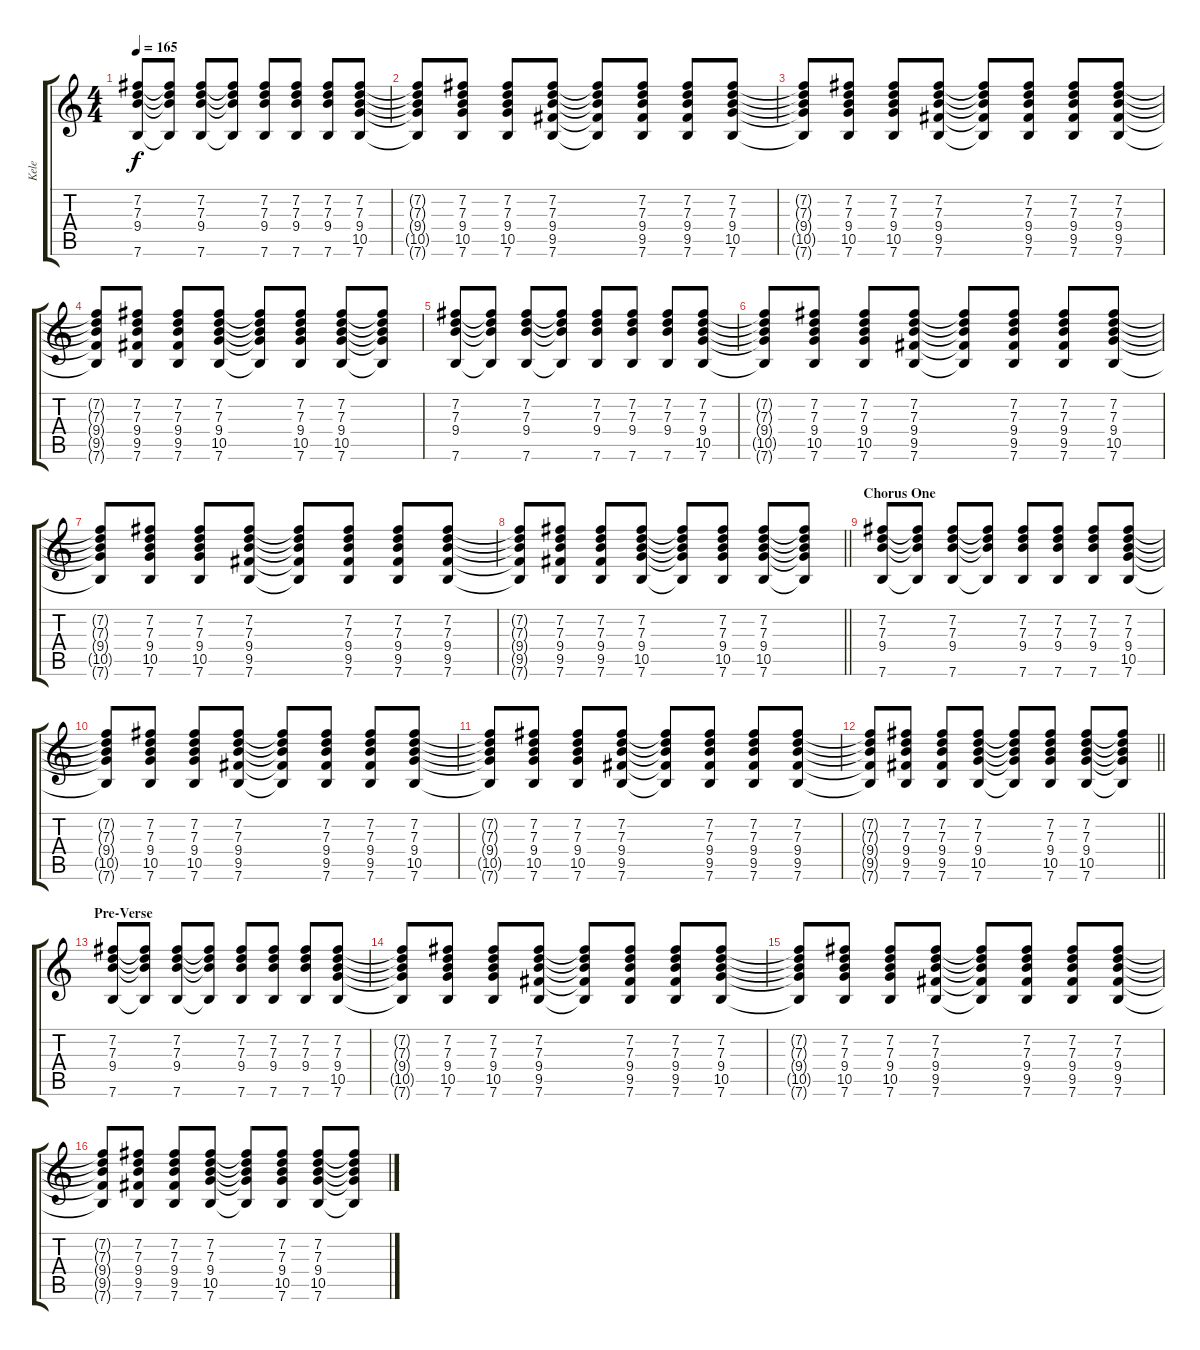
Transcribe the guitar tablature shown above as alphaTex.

\track ("Kele" "Kele") {instrument acousticguitarnylon}
\staff {score tabs}
\tuning (E4 B3 G3 D3 A2 E2) {hide}
\ts (4 4)
\tempo 165
\clef g2
\ks c
(7.2 7.3 9.4 7.6).8{dy f} (7.2{t} 7.3{t} 9.4{t} 7.6{t}).8 (7.2 7.3 9.4 7.6).8 (7.2{t} 7.3{t} 9.4{t} 7.6{t}).8 (7.2 7.3 9.4 7.6).8 (7.2 7.3 9.4 7.6).8 (7.2 7.3 9.4 7.6).8 (7.2 7.3 9.4 10.5 7.6).8 |
(7.2{t} 7.3{t} 9.4{t} 10.5{t} 7.6{t}).8 (7.2 7.3 9.4 10.5 7.6).8 (7.2 7.3 9.4 10.5 7.6).8 (7.2 7.3 9.4 9.5 7.6).8 (7.2{t} 7.3{t} 9.4{t} 9.5{t} 7.6{t}).8 (7.2 7.3 9.4 9.5 7.6).8 (7.2 7.3 9.4 9.5 7.6).8 (7.2 7.3 9.4 10.5 7.6).8 |
(7.2{t} 7.3{t} 9.4{t} 10.5{t} 7.6{t}).8 (7.2 7.3 9.4 10.5 7.6).8 (7.2 7.3 9.4 10.5 7.6).8 (7.2 7.3 9.4 9.5 7.6).8 (7.2{t} 7.3{t} 9.4{t} 9.5{t} 7.6{t}).8 (7.2 7.3 9.4 9.5 7.6).8 (7.2 7.3 9.4 9.5 7.6).8 (7.2 7.3 9.4 9.5 7.6).8 |
(7.2{t} 7.3{t} 9.4{t} 9.5{t} 7.6{t}).8 (7.2 7.3 9.4 9.5 7.6).8 (7.2 7.3 9.4 9.5 7.6).8 (7.2 7.3 9.4 10.5 7.6).8 (7.2{t} 7.3{t} 9.4{t} 10.5{t} 7.6{t}).8 (7.2 7.3 9.4 10.5 7.6).8 (7.2 7.3 9.4 10.5 7.6).8 (7.2{t} 7.3{t} 9.4{t} 10.5{t} 7.6{t}).8 |
(7.2 7.3 9.4 7.6).8 (7.2{t} 7.3{t} 9.4{t} 7.6{t}).8 (7.2 7.3 9.4 7.6).8 (7.2{t} 7.3{t} 9.4{t} 7.6{t}).8 (7.2 7.3 9.4 7.6).8 (7.2 7.3 9.4 7.6).8 (7.2 7.3 9.4 7.6).8 (7.2 7.3 9.4 10.5 7.6).8 |
(7.2{t} 7.3{t} 9.4{t} 10.5{t} 7.6{t}).8 (7.2 7.3 9.4 10.5 7.6).8 (7.2 7.3 9.4 10.5 7.6).8 (7.2 7.3 9.4 9.5 7.6).8 (7.2{t} 7.3{t} 9.4{t} 9.5{t} 7.6{t}).8 (7.2 7.3 9.4 9.5 7.6).8 (7.2 7.3 9.4 9.5 7.6).8 (7.2 7.3 9.4 10.5 7.6).8 |
(7.2{t} 7.3{t} 9.4{t} 10.5{t} 7.6{t}).8 (7.2 7.3 9.4 10.5 7.6).8 (7.2 7.3 9.4 10.5 7.6).8 (7.2 7.3 9.4 9.5 7.6).8 (7.2{t} 7.3{t} 9.4{t} 9.5{t} 7.6{t}).8 (7.2 7.3 9.4 9.5 7.6).8 (7.2 7.3 9.4 9.5 7.6).8 (7.2 7.3 9.4 9.5 7.6).8 |
\barLineRight lightlight
(7.2{t} 7.3{t} 9.4{t} 9.5{t} 7.6{t}).8 (7.2 7.3 9.4 9.5 7.6).8 (7.2 7.3 9.4 9.5 7.6).8 (7.2 7.3 9.4 10.5 7.6).8 (7.2{t} 7.3{t} 9.4{t} 10.5{t} 7.6{t}).8 (7.2 7.3 9.4 10.5 7.6).8 (7.2 7.3 9.4 10.5 7.6).8 (7.2{t} 7.3{t} 9.4{t} 10.5{t} 7.6{t}).8 |
\section ("" "Chorus One")
(7.2 7.3 9.4 7.6).8 (7.2{t} 7.3{t} 9.4{t} 7.6{t}).8 (7.2 7.3 9.4 7.6).8 (7.2{t} 7.3{t} 9.4{t} 7.6{t}).8 (7.2 7.3 9.4 7.6).8 (7.2 7.3 9.4 7.6).8 (7.2 7.3 9.4 7.6).8 (7.2 7.3 9.4 10.5 7.6).8 |
(7.2{t} 7.3{t} 9.4{t} 10.5{t} 7.6{t}).8 (7.2 7.3 9.4 10.5 7.6).8 (7.2 7.3 9.4 10.5 7.6).8 (7.2 7.3 9.4 9.5 7.6).8 (7.2{t} 7.3{t} 9.4{t} 9.5{t} 7.6{t}).8 (7.2 7.3 9.4 9.5 7.6).8 (7.2 7.3 9.4 9.5 7.6).8 (7.2 7.3 9.4 10.5 7.6).8 |
(7.2{t} 7.3{t} 9.4{t} 10.5{t} 7.6{t}).8 (7.2 7.3 9.4 10.5 7.6).8 (7.2 7.3 9.4 10.5 7.6).8 (7.2 7.3 9.4 9.5 7.6).8 (7.2{t} 7.3{t} 9.4{t} 9.5{t} 7.6{t}).8 (7.2 7.3 9.4 9.5 7.6).8 (7.2 7.3 9.4 9.5 7.6).8 (7.2 7.3 9.4 9.5 7.6).8 |
\barLineRight lightlight
(7.2{t} 7.3{t} 9.4{t} 9.5{t} 7.6{t}).8 (7.2 7.3 9.4 9.5 7.6).8 (7.2 7.3 9.4 9.5 7.6).8 (7.2 7.3 9.4 10.5 7.6).8 (7.2{t} 7.3{t} 9.4{t} 10.5{t} 7.6{t}).8 (7.2 7.3 9.4 10.5 7.6).8 (7.2 7.3 9.4 10.5 7.6).8 (7.2{t} 7.3{t} 9.4{t} 10.5{t} 7.6{t}).8 |
\section ("" "Pre-Verse")
(7.2 7.3 9.4 7.6).8 (7.2{t} 7.3{t} 9.4{t} 7.6{t}).8 (7.2 7.3 9.4 7.6).8 (7.2{t} 7.3{t} 9.4{t} 7.6{t}).8 (7.2 7.3 9.4 7.6).8 (7.2 7.3 9.4 7.6).8 (7.2 7.3 9.4 7.6).8 (7.2 7.3 9.4 10.5 7.6).8 |
(7.2{t} 7.3{t} 9.4{t} 10.5{t} 7.6{t}).8 (7.2 7.3 9.4 10.5 7.6).8 (7.2 7.3 9.4 10.5 7.6).8 (7.2 7.3 9.4 9.5 7.6).8 (7.2{t} 7.3{t} 9.4{t} 9.5{t} 7.6{t}).8 (7.2 7.3 9.4 9.5 7.6).8 (7.2 7.3 9.4 9.5 7.6).8 (7.2 7.3 9.4 10.5 7.6).8 |
(7.2{t} 7.3{t} 9.4{t} 10.5{t} 7.6{t}).8 (7.2 7.3 9.4 10.5 7.6).8 (7.2 7.3 9.4 10.5 7.6).8 (7.2 7.3 9.4 9.5 7.6).8 (7.2{t} 7.3{t} 9.4{t} 9.5{t} 7.6{t}).8 (7.2 7.3 9.4 9.5 7.6).8 (7.2 7.3 9.4 9.5 7.6).8 (7.2 7.3 9.4 9.5 7.6).8 |
(7.2{t} 7.3{t} 9.4{t} 9.5{t} 7.6{t}).8 (7.2 7.3 9.4 9.5 7.6).8 (7.2 7.3 9.4 9.5 7.6).8 (7.2 7.3 9.4 10.5 7.6).8 (7.2{t} 7.3{t} 9.4{t} 10.5{t} 7.6{t}).8 (7.2 7.3 9.4 10.5 7.6).8 (7.2 7.3 9.4 10.5 7.6).8 (7.2{t} 7.3{t} 9.4{t} 10.5{t} 7.6{t}).8
